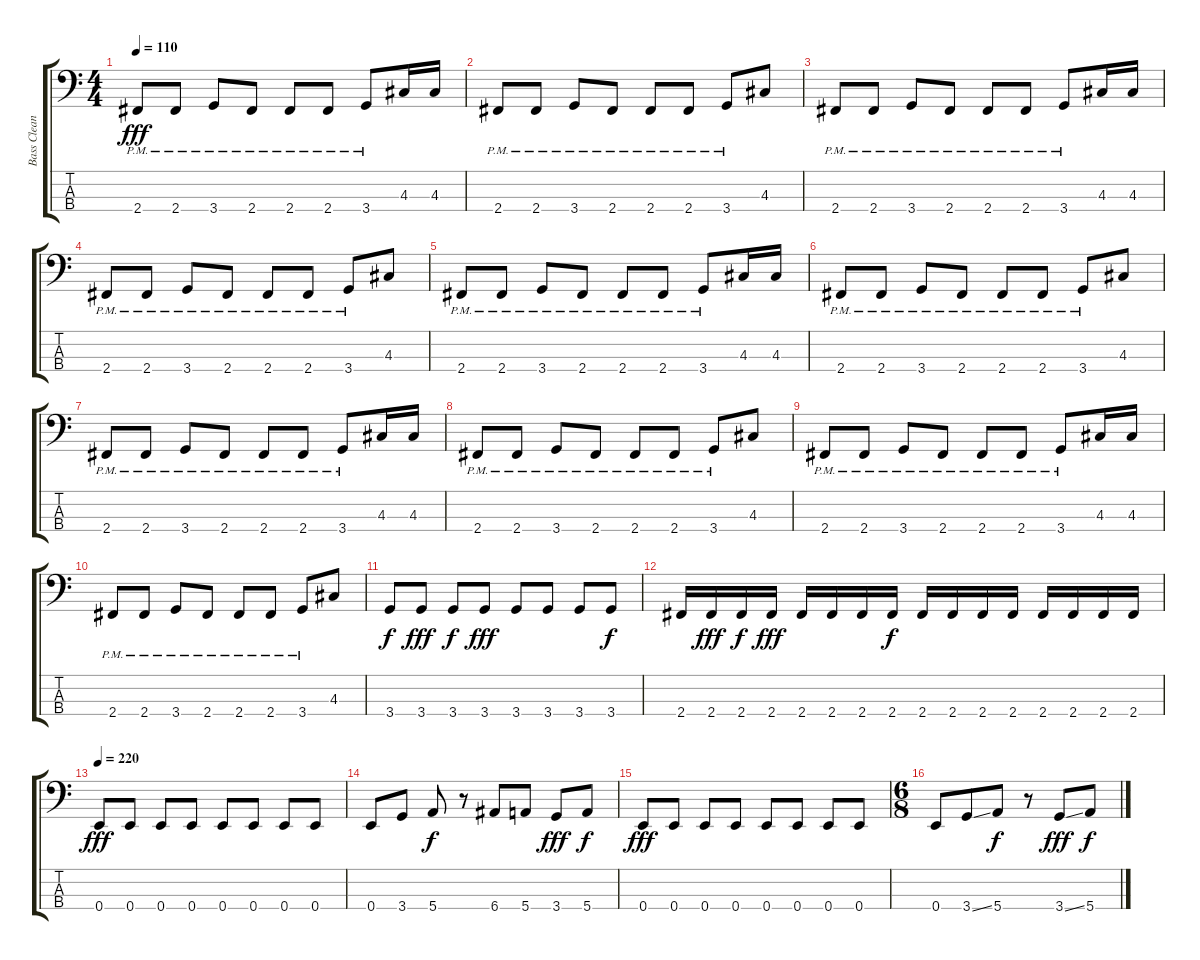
\track ("Bass Clean OK!" "Bass Clean") {instrument electricbassfinger}
\staff {score tabs}
\tuning (G2 D2 A1 E1) {hide}
\ts (4 4)
\tempo 110
\clef f4
\ks c
2.4{pm}.8{dy fff} 2.4{pm}.8 3.4{pm}.8 2.4{pm}.8 2.4{pm}.8 2.4{pm}.8 3.4{pm}.8 4.3.16 4.3.16 |
2.4{pm}.8 2.4{pm}.8 3.4{pm}.8 2.4{pm}.8 2.4{pm}.8 2.4{pm}.8 3.4{pm}.8 4.3.8 |
2.4{pm}.8 2.4{pm}.8 3.4{pm}.8 2.4{pm}.8 2.4{pm}.8 2.4{pm}.8 3.4{pm}.8 4.3.16 4.3.16 |
2.4{pm}.8 2.4{pm}.8 3.4{pm}.8 2.4{pm}.8 2.4{pm}.8 2.4{pm}.8 3.4{pm}.8 4.3.8 |
2.4{pm}.8 2.4{pm}.8 3.4{pm}.8 2.4{pm}.8 2.4{pm}.8 2.4{pm}.8 3.4{pm}.8 4.3.16 4.3.16 |
2.4{pm}.8 2.4{pm}.8 3.4{pm}.8 2.4{pm}.8 2.4{pm}.8 2.4{pm}.8 3.4{pm}.8 4.3.8 |
2.4{pm}.8 2.4{pm}.8 3.4{pm}.8 2.4{pm}.8 2.4{pm}.8 2.4{pm}.8 3.4{pm}.8 4.3.16 4.3.16 |
2.4{pm}.8 2.4{pm}.8 3.4{pm}.8 2.4{pm}.8 2.4{pm}.8 2.4{pm}.8 3.4{pm}.8 4.3.8 |
2.4{pm}.8 2.4{pm}.8 3.4{pm}.8 2.4{pm}.8 2.4{pm}.8 2.4{pm}.8 3.4{pm}.8 4.3.16 4.3.16 |
2.4{pm}.8 2.4{pm}.8 3.4{pm}.8 2.4{pm}.8 2.4{pm}.8 2.4{pm}.8 3.4{pm}.8 4.3.8 |
3.4.8{dy f} 3.4.8{dy fff} 3.4.8{dy f} 3.4.8{dy fff} 3.4.8 3.4.8 3.4.8 3.4.8{dy f} |
2.4.16 2.4.16{dy fff} 2.4.16{dy f} 2.4.16{dy fff} 2.4.16 2.4.16 2.4.16 2.4.16{dy f} 2.4.16 2.4.16 2.4.16 2.4.16 2.4.16 2.4.16 2.4.16 2.4.16 |
\tempo 220
0.4.8{dy fff} 0.4.8 0.4.8 0.4.8 0.4.8 0.4.8 0.4.8 0.4.8 |
0.4.8 3.4.8 5.4.8{dy f} r.8 6.4.8 5.4.8 3.4.8{dy fff} 5.4.8{dy f} |
0.4.8{dy fff} 0.4.8 0.4.8 0.4.8 0.4.8 0.4.8 0.4.8 0.4.8 |
\ts (6 8)
0.4.8 3.4{ss}.8 5.4.8{dy f} r.8 3.4{ss}.8{dy fff} 5.4.8{dy f}
